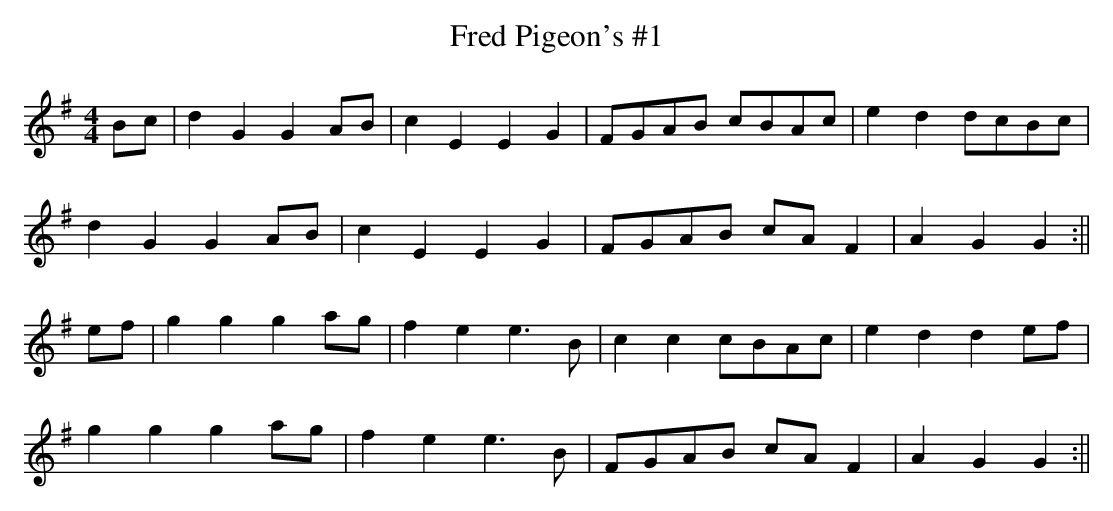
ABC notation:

X:1
T:Fred Pigeon's #1
M:4/4
K:G
Bc|d2 G2 G2 AB|c2 E2 E2 G2|FGAB cBAc|e2 d2 dcBc|
d2 G2 G2 AB|c2 E2 E2 G2|FGAB cA F2|A2 G2 G2:||
ef|g2 g2 g2 ag|f2 e2 e3 B|c2 c2 cBAc|e2 d2 d2 ef|
g2 g2 g2 ag|f2 e2 e3 B|FGAB cA F2|A2 G2 G2:||
